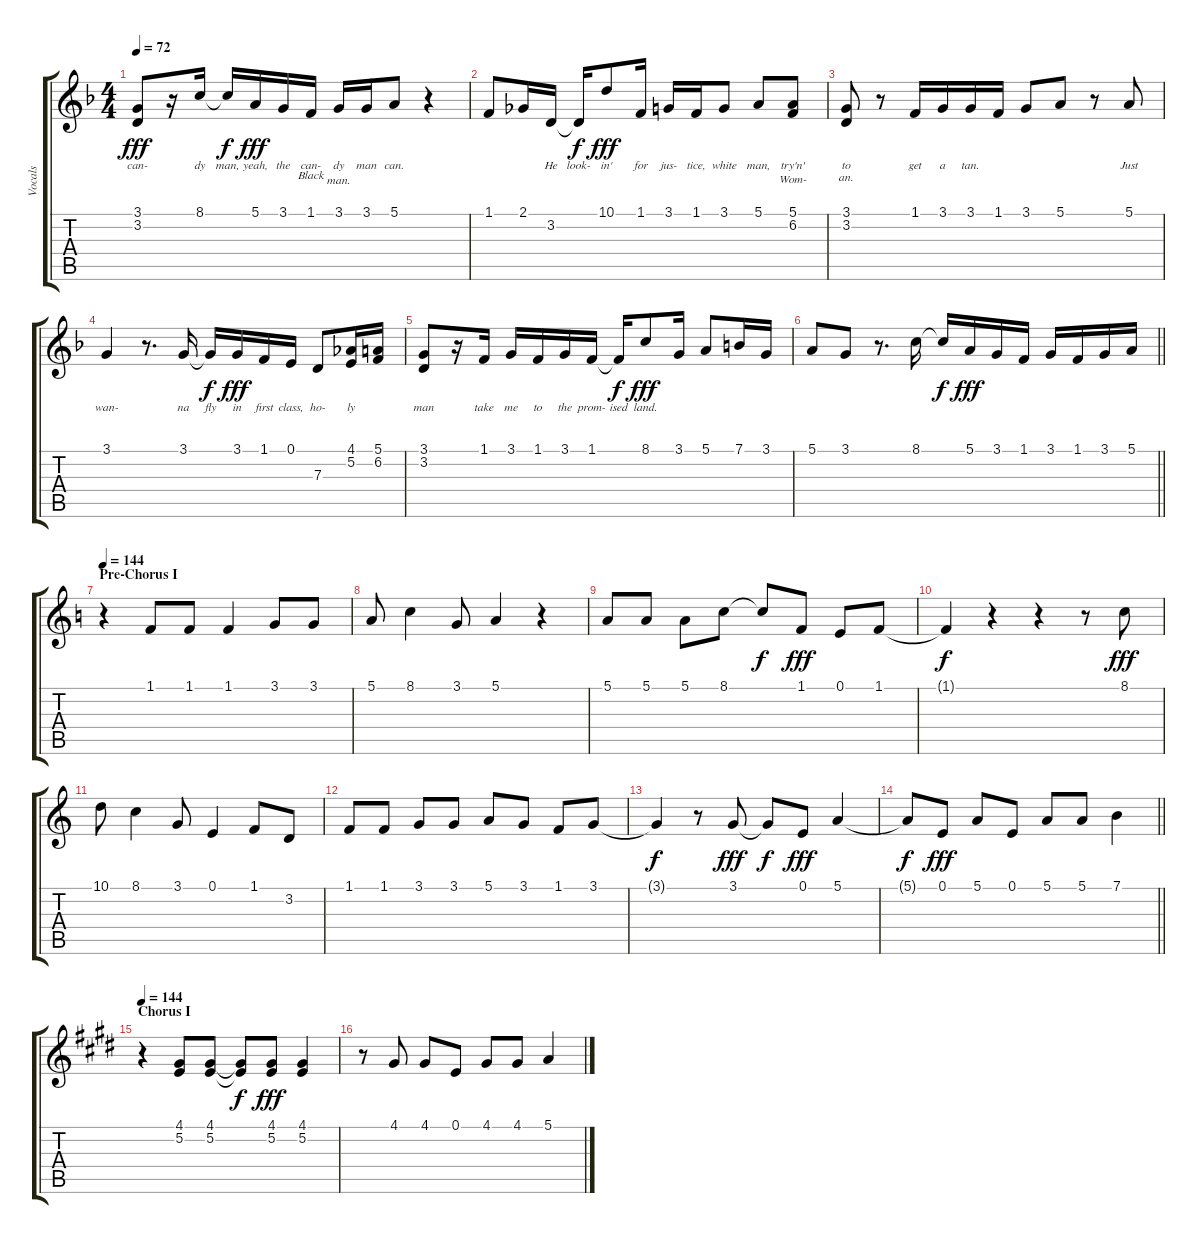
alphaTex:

\track ("Vocals" "Vocals") {instrument lead6voice}
\staff {score tabs}
\tuning (E4 B3 G3 D3 A2 E2) {hide}
\ts (4 4)
\tempo 72
\clef g2
\ks f
(3.1 3.2).8{lyrics (0 "can-") lyrics (1 "") lyrics (2 "") lyrics (3 "") lyrics (4 "") dy fff} r.16 8.1.16{lyrics (0 "dy") lyrics (1 "") lyrics (2 "") lyrics (3 "") lyrics (4 "")} 8.1{t}.16{lyrics (0 "man,") lyrics (1 "") lyrics (2 "") lyrics (3 "") lyrics (4 "") dy f} 5.1.16{lyrics (0 "yeah,") lyrics (1 "") lyrics (2 "") lyrics (3 "") lyrics (4 "") dy fff} 3.1.16{lyrics (0 "the") lyrics (1 "") lyrics (2 "") lyrics (3 "") lyrics (4 "")} 1.1.16{lyrics (0 "can-") lyrics (1 "Black") lyrics (2 "") lyrics (3 "") lyrics (4 "")} 3.1.16{lyrics (0 "dy") lyrics (1 "man.") lyrics (2 "") lyrics (3 "") lyrics (4 "")} 3.1.16{lyrics (0 "man") lyrics (1 "") lyrics (2 "") lyrics (3 "") lyrics (4 "")} 5.1.8{lyrics (0 "can.") lyrics (1 "") lyrics (2 "") lyrics (3 "") lyrics (4 "")} r.4 |
1.1.8{lyrics (0 "") lyrics (1 "") lyrics (2 "") lyrics (3 "") lyrics (4 "")} 2.1.16{lyrics (0 "") lyrics (1 "") lyrics (2 "") lyrics (3 "") lyrics (4 "")} 3.2.16{lyrics (0 "He") lyrics (1 "") lyrics (2 "") lyrics (3 "") lyrics (4 "")} 3.2{t}.16{lyrics (0 "look-") lyrics (1 "") lyrics (2 "") lyrics (3 "") lyrics (4 "") dy f} 10.1.8{lyrics (0 "in'") lyrics (1 "") lyrics (2 "") lyrics (3 "") lyrics (4 "") dy fff} 1.1.16{lyrics (0 "for") lyrics (1 "") lyrics (2 "") lyrics (3 "") lyrics (4 "")} 3.1.16{lyrics (0 "jus-") lyrics (1 "") lyrics (2 "") lyrics (3 "") lyrics (4 "")} 1.1.16{lyrics (0 "tice,") lyrics (1 "") lyrics (2 "") lyrics (3 "") lyrics (4 "")} 3.1.8{lyrics (0 "white") lyrics (1 "") lyrics (2 "") lyrics (3 "") lyrics (4 "")} 5.1.8{lyrics (0 "man,") lyrics (1 "") lyrics (2 "") lyrics (3 "") lyrics (4 "")} (5.1 6.2).8{lyrics (0 "try'n'") lyrics (1 "Wom-") lyrics (2 "") lyrics (3 "") lyrics (4 "")} |
(3.1 3.2).8{lyrics (0 "to") lyrics (1 "an.") lyrics (2 "") lyrics (3 "") lyrics (4 "")} r.8 1.1.16{lyrics (0 "get") lyrics (1 "") lyrics (2 "") lyrics (3 "") lyrics (4 "")} 3.1.16{lyrics (0 "a") lyrics (1 "") lyrics (2 "") lyrics (3 "") lyrics (4 "")} 3.1.16{lyrics (0 "tan.") lyrics (1 "") lyrics (2 "") lyrics (3 "") lyrics (4 "")} 1.1.16{lyrics (0 "") lyrics (1 "") lyrics (2 "") lyrics (3 "") lyrics (4 "")} 3.1.8{lyrics (0 "") lyrics (1 "") lyrics (2 "") lyrics (3 "") lyrics (4 "")} 5.1.8{lyrics (0 "") lyrics (1 "") lyrics (2 "") lyrics (3 "") lyrics (4 "")} r.8 5.1.8{lyrics (0 "Just") lyrics (1 "") lyrics (2 "") lyrics (3 "") lyrics (4 "")} |
3.1.4{lyrics (0 "wan-") lyrics (1 "") lyrics (2 "") lyrics (3 "") lyrics (4 "")} r.8{d} 3.1.16{lyrics (0 "na") lyrics (1 "") lyrics (2 "") lyrics (3 "") lyrics (4 "")} 3.1{t}.16{lyrics (0 "fly") lyrics (1 "") lyrics (2 "") lyrics (3 "") lyrics (4 "") dy f} 3.1.16{lyrics (0 "in") lyrics (1 "") lyrics (2 "") lyrics (3 "") lyrics (4 "") dy fff} 1.1.16{lyrics (0 "first") lyrics (1 "") lyrics (2 "") lyrics (3 "") lyrics (4 "")} 0.1.16{lyrics (0 "class,") lyrics (1 "") lyrics (2 "") lyrics (3 "") lyrics (4 "")} 7.3.8{lyrics (0 "ho-") lyrics (1 "") lyrics (2 "") lyrics (3 "") lyrics (4 "")} (4.1 5.2).16{lyrics (0 "ly") lyrics (1 "") lyrics (2 "") lyrics (3 "") lyrics (4 "")} (5.1 6.2).16{lyrics (0 "") lyrics (1 "") lyrics (2 "") lyrics (3 "") lyrics (4 "")} |
(3.1 3.2).8{lyrics (0 "man") lyrics (1 "") lyrics (2 "") lyrics (3 "") lyrics (4 "")} r.16 1.1.16{lyrics (0 "take") lyrics (1 "") lyrics (2 "") lyrics (3 "") lyrics (4 "")} 3.1.16{lyrics (0 "me") lyrics (1 "") lyrics (2 "") lyrics (3 "") lyrics (4 "")} 1.1.16{lyrics (0 "to") lyrics (1 "") lyrics (2 "") lyrics (3 "") lyrics (4 "")} 3.1.16{lyrics (0 "the") lyrics (1 "") lyrics (2 "") lyrics (3 "") lyrics (4 "")} 1.1.16{lyrics (0 "prom-") lyrics (1 "") lyrics (2 "") lyrics (3 "") lyrics (4 "")} 1.1{t}.16{lyrics (0 "ised") lyrics (1 "") lyrics (2 "") lyrics (3 "") lyrics (4 "") dy f} 8.1.8{lyrics (0 "land.") lyrics (1 "") lyrics (2 "") lyrics (3 "") lyrics (4 "") dy fff} 3.1.16 5.1.8 7.1.16 3.1.16 |
\barLineRight lightlight
5.1.8 3.1.8 r.8{d} 8.1.16 8.1{t}.16{dy f} 5.1.16{dy fff} 3.1.16 1.1.16 3.1.16 1.1.16 3.1.16 5.1.16 |
\section ("" "Pre-Chorus I")
\tempo 144
\ks c
r.4 1.1.8 1.1.8 1.1.4 3.1.8 3.1.8 |
5.1.8 8.1.4 3.1.8 5.1.4 r.4 |
5.1.8 5.1.8 5.1.8 8.1.8 8.1{t}.8{dy f} 1.1.8{dy fff} 0.1.8 1.1.8 |
1.1{t}.4{dy f} r.4 r.4 r.8 8.1.8{dy fff} |
10.1.8 8.1.4 3.1.8 0.1.4 1.1.8 3.2.8 |
1.1.8 1.1.8 3.1.8 3.1.8 5.1.8 3.1.8 1.1.8 3.1.8 |
3.1{t}.4{dy f} r.8 3.1.8{dy fff} 3.1{t}.8{dy f} 0.1.8{dy fff} 5.1.4 |
\barLineRight lightlight
5.1{t}.8{dy f} 0.1.8{dy fff} 5.1.8 0.1.8 5.1.8 5.1.8 7.1.4 |
\section ("" "Chorus I")
\tempo 144
\ks e
r.4 (4.1 5.2).8 (4.1 5.2).8 (4.1{t} 5.2{t}).8{dy f} (4.1 5.2).8{dy fff} (4.1 5.2).4 |
r.8 4.1.8 4.1.8 0.1.8 4.1.8 4.1.8 5.1.4
